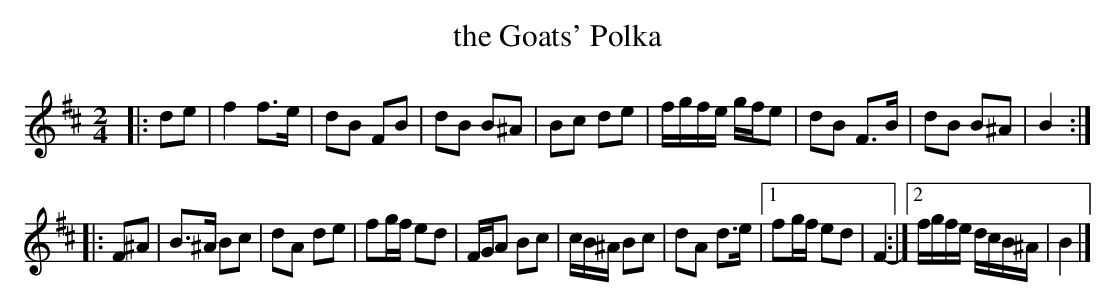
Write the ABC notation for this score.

X:1
T:the Goats' Polka
L:1/8
M:2/4
K:B minor
|: de | \
f2       f>e   | dB FB  | dB B^A | Bc de | \
f/g/f/e/ g/f/e | dB F>B | dB B^A | B2 ::
F^A | \
B>^A    Bc | dA de  | fg/f/   ed | F/G/A Bc | \
c/B/^A/ Bc | dA d>e |[1 fg/f/ ed | F2- :|[2 f/g/f/e/ d/c/B/^A/ | B2 |]
